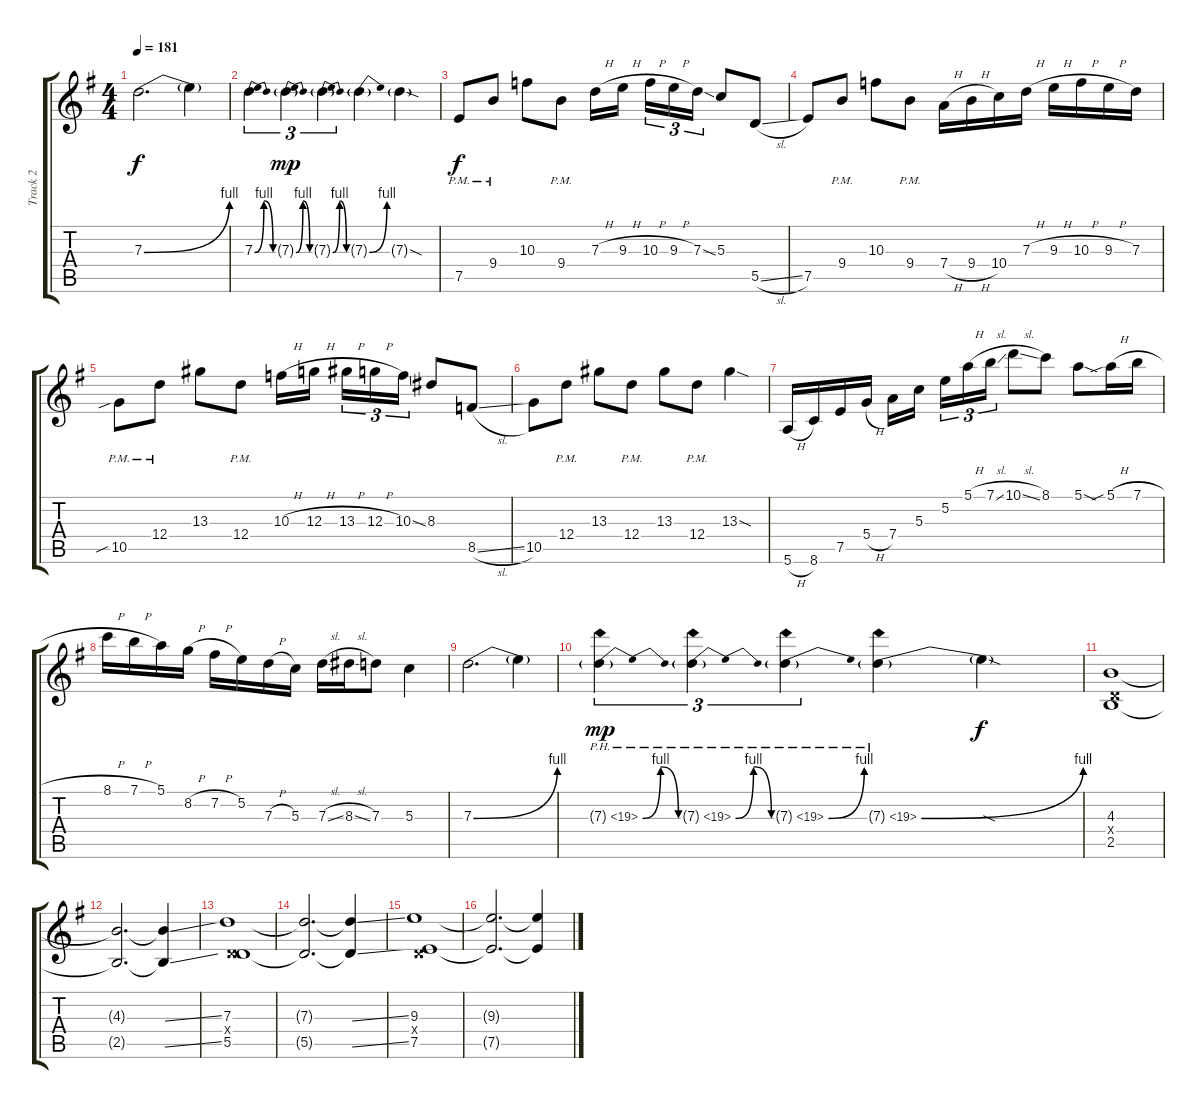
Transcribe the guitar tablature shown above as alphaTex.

\track ("Track 2" "Track 2") {instrument distortionguitar}
\staff {score tabs}
\tuning (E4 B3 G3 D3 A2 E2) {hide}
\ts (4 4)
\tempo 181
\clef g2
\ks g
7.3{be (bend 0 0 60 4)}.2{d dy f} 7.3{t}.4 |
7.3{be (bendrelease 0 0 30 4 30 4 60 0)}.4{tu (3 2)} 7.3{be (bendrelease 0 0 30 4 30 4 60 0) g}.4{tu (3 2) dy mp} 7.3{be (bendrelease 0 0 30 4 30 4 60 0) g}.4{tu (3 2)} 7.3{be (bend 0 0 60 4) g}.4 7.3{sod g}.4 |
7.5{pm}.8{dy f} 9.4{pm}.8 10.3.8 9.4{pm}.8 7.3{h}.16 9.3{h}.16{beam splitsecondary} 10.3{h}.16{tu (3 2)} 9.3{h}.16{tu (3 2)} 7.3{ss}.16{tu (3 2)} 5.3.8 5.5{sl}.8 |
7.5.8 9.4{pm}.8 10.3.8 9.4{pm}.8 7.4{h}.16 9.4{h}.16 10.4.16 7.3{h}.16 9.3{h}.16 10.3{h}.16 9.3{h}.16 7.3.16 |
10.5{sib pm}.8 12.4{pm}.8 13.3.8 12.4{pm}.8 10.3{h}.16 12.3{h}.16{beam splitsecondary} 13.3{h}.16{tu (3 2)} 12.3{h}.16{tu (3 2)} 10.3{ss}.16{tu (3 2)} 8.3.8 8.5{sl}.8 |
10.5.8 12.4{pm}.8 13.3.8 12.4{pm}.8 13.3.8 12.4{pm}.8 13.3{sod}.4 |
5.6{h}.16 8.6.16 7.5.16 5.4{h}.16 7.4.16 5.3.16{beam splitsecondary} 5.2.16{tu (3 2)} 5.1{h}.16{tu (3 2)} 7.1{sl}.16{tu (3 2)} 10.1{sl}.8 8.1.8 5.1{sod}.8 5.1{sib h}.16 7.1{h}.16 |
8.1{h}.16 7.1{h}.16 5.1.16 8.2{h}.16 7.2{h}.16 5.2.16 7.3{h}.16 5.3.16 7.3{sl}.16 8.3{sl}.16 7.3.8 5.3.4 |
7.3{be (bend 0 0 60 4)}.2{d} 7.3{t}.4 |
7.3{be (bendrelease 0 0 30 4 30 4 60 0) ph 12 g}.4{tu (3 2) dy mp} 7.3{be (bendrelease 0 0 30 4 30 4 60 0) ph 12 g}.4{tu (3 2)} 7.3{be (bend 0 0 60 4) ph 12 g}.4{tu (3 2)} 7.3{be (bend 0 0 60 4) ph 12 g}.4 7.3{sod t}.4{dy f} |
(4.3 0.4{x} 2.5).1 |
(4.3{t} 2.5{t}).2{d} (4.3{ss t} 2.5{ss t}).4 |
(7.3 0.4{x} 5.5).1 |
(7.3{t} 5.5{t}).2{d} (7.3{ss t} 5.5{ss t}).4 |
(9.3 0.4{x} 7.5).1 |
(9.3{t} 7.5{t}).2{d} (9.3{ss t} 7.5{ss t}).4
